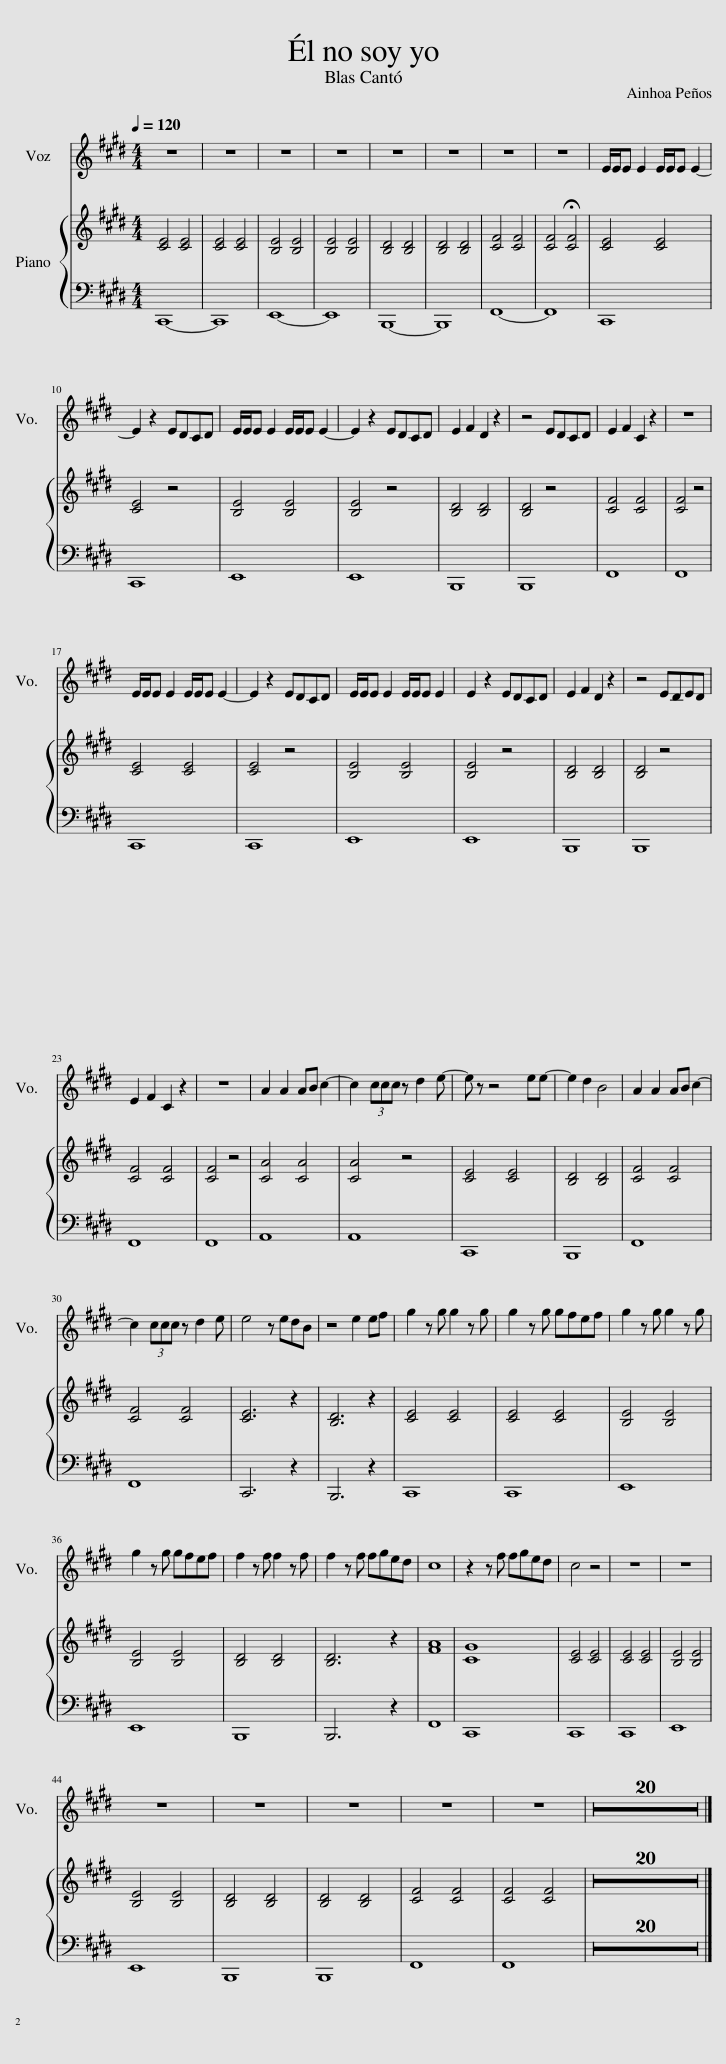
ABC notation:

X:1
%%score 1 { 2 | 3 }
L:1/8
Q:1/4=120
M:4/4
I:linebreak $
K:E
V:1 treble
V:2 treble
V:3 bass
V:1
 z8 | z8 | z8 | z8 | z8 | %5
 z8 | z8 | z8 | E/E/E E2 E/E/E E2- |$ E2 z2 EDCD | %10
 E/E/E E2 E/E/E E2- | E2 z2 EDCD | E2 F2 D2 z2 | z4 EDCD | E2 F2 C2 z2 | %15
 z8 |$ E/E/E E2 E/E/E E2- | E2 z2 EDCD | E/E/E E2 E/E/E E2 | E2 z2 EDCD | %20
 E2 F2 D2 z2 | z4 ECED |$ E2 F2 C2 z2 | z8 | A2 A2 AB c2- | %25
 c2 (3ccc z d2 e- | e z z4 ee- | e2 d2 B4 | A2 A2 AB c2- |$ c2 (3ccc z d2 e | %30
 e4 z edB | z4 e2 ef | g2 z g g2 z g | g2 z g gfef | g2 z g g2 z g |$ %35
 g2 z g gfef | f2 z f f2 z f | f2 z f fged | c8 | z2 z f fged | %40
 c4 z4 | z8 | z8 |$ z8 | z8 | %45
 z8 | z8 | z8 | z8 | z8 | %50
 z8 | z8 | z8 | z8 | z8 | %55
 z8 | z8 | z8 | z8 | z8 | %60
 z8 | z8 | z8 | z8 | z8 | %65
 z8 | z8 | z8 |] %68
V:2
 [CE]4 [CE]4 | [CE]4 [CE]4 | [B,E]4 [B,E]4 | [B,E]4 [B,E]4 | [B,D]4 [B,D]4 | %5
 [B,D]4 [B,D]4 | [CF]4 [CF]4 | [CF]4 !fermata![CF]4 | [CE]4 [CE]4 |$ [CE]4 z4 | %10
 [B,E]4 [B,E]4 | [B,E]4 z4 | [B,D]4 [B,D]4 | [B,D]4 z4 | [CF]4 [CF]4 | %15
 [CF]4 z4 |$ [CE]4 [CE]4 | [CE]4 z4 | [B,E]4 [B,E]4 | [B,E]4 z4 | %20
 [B,D]4 [B,D]4 | [B,D]4 z4 |$ [CF]4 [CF]4 | [CF]4 z4 | [CA]4 [CA]4 | %25
 [CA]4 z4 | [CE]4 [CE]4 | [B,D]4 [B,D]4 | [CF]4 [CF]4 |$ [CF]4 [CF]4 | %30
 [CE]6 z2 | [B,D]6 z2 | [CE]4 [CE]4 | [CE]4 [CE]4 | [B,E]4 [B,E]4 |$ %35
 [B,E]4 [B,E]4 | [B,D]4 [B,D]4 | [B,D]6 z2 | [FA]8 | [CG]8 | %40
 [CE]4 [CE]4 | [CE]4 [CE]4 | [B,E]4 [B,E]4 |$ [B,E]4 [B,E]4 | [B,D]4 [B,D]4 | %45
 [B,D]4 [B,D]4 | [CF]4 [CF]4 | [CF]4 [CF]4 | z8 | z8 | %50
 z8 | z8 | z8 | z8 | z8 | %55
 z8 | z8 | z8 | z8 | z8 | %60
 z8 | z8 | z8 | z8 | z8 | %65
 z8 | z8 | z8 |] %68
V:3
 C,,8- | C,,8 | E,,8- | E,,8 | B,,,8- | %5
 B,,,8 | F,,8- | F,,8 | C,,8 |$ C,,8 | %10
 E,,8 | E,,8 | B,,,8 | B,,,8 | F,,8 | %15
 F,,8 |$ C,,8 | C,,8 | E,,8 | E,,8 | %20
 B,,,8 | B,,,8 |$ F,,8 | F,,8 | A,,8 | %25
 A,,8 | C,,8 | B,,,8 | F,,8 |$ F,,8 | %30
 C,,6 z2 | B,,,6 z2 | C,,8 | C,,8 | E,,8 |$ %35
 E,,8 | B,,,8 | B,,,6 z2 | F,,8 | C,,8 | %40
 C,,8 | C,,8 | E,,8 |$ E,,8 | B,,,8 | %45
 B,,,8 | F,,8 | F,,8 | z8 | z8 | %50
 z8 | z8 | z8 | z8 | z8 | %55
 z8 | z8 | z8 | z8 | z8 | %60
 z8 | z8 | z8 | z8 | z8 | %65
 z8 | z8 | z8 |] %68
